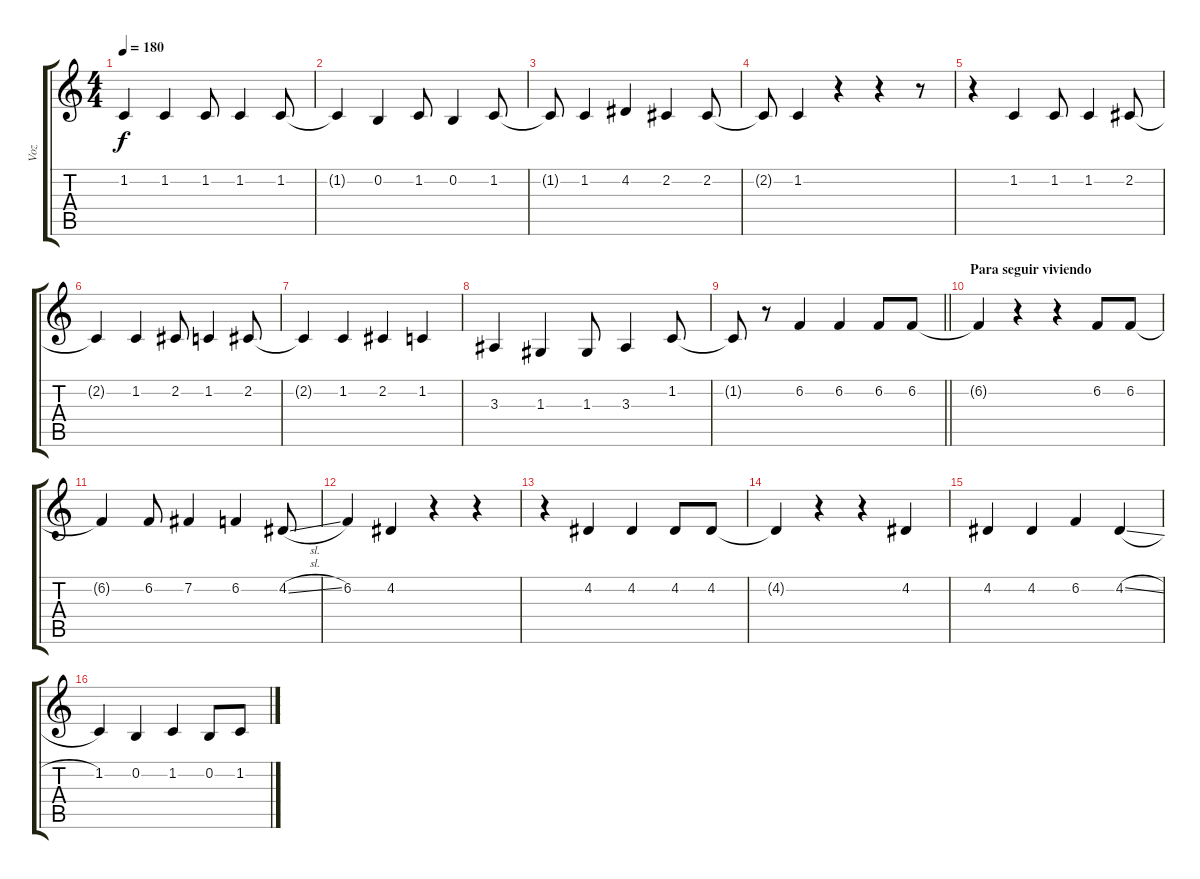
\track ("Voz" "Voz") {instrument sopranosax}
\staff {score tabs}
\tuning (E4 B3 G3 D3 A2 E2) {hide}
\ts (4 4)
\tempo 180
\clef g2
\ks c
1.2{t}.4{dy f} 1.2.4 1.2.8 1.2.4 1.2.8 |
1.2{t}.4 0.2.4 1.2.8 0.2.4 1.2.8 |
1.2{t}.8 1.2.4 4.2.4 2.2.4 2.2.8 |
2.2{t}.8 1.2.4 r.4 r.4 r.8 |
r.4 1.2.4 1.2.8 1.2.4 2.2.8 |
2.2{t}.4 1.2.4 2.2.8 1.2.4 2.2.8 |
2.2{t}.4 1.2.4 2.2.4 1.2.4 |
3.3.4 1.3.4 1.3.8 3.3.4 1.2.8 |
\barLineRight lightlight
1.2{t}.8 r.8 6.2.4 6.2.4 6.2.8 6.2.8 |
\section ("" "Para seguir viviendo")
6.2{t}.4 r.4 r.4 6.2.8 6.2.8 |
6.2{t}.4 6.2.8 7.2.4 6.2.4 4.2{sl}.8 |
6.2.4 4.2.4 r.4 r.4 |
r.4 4.2.4 4.2.4 4.2.8 4.2.8 |
4.2{t}.4 r.4 r.4 4.2.4 |
4.2.4 4.2.4 6.2.4 4.2{sl}.4 |
1.2.4 0.2.4 1.2.4 0.2.8 1.2.8
